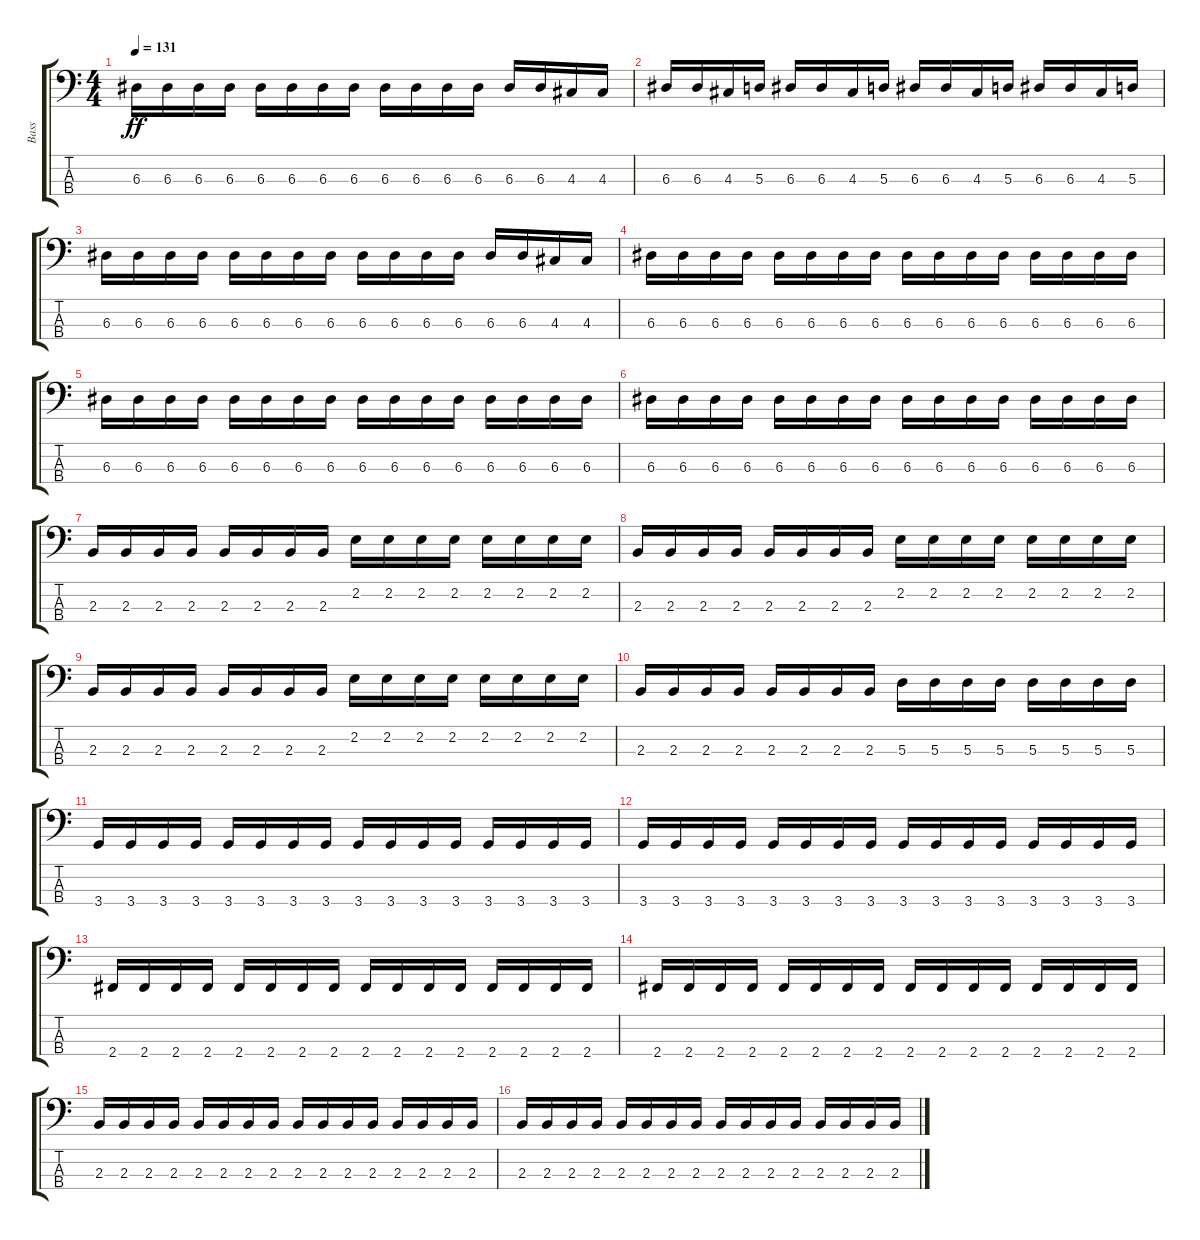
\track ("Bass" "Bass") {instrument electricbassfinger}
\staff {score tabs}
\tuning (G2 D2 A1 E1) {hide}
\ts (4 4)
\tempo 131
\clef f4
\ks c
6.3.16{dy ff} 6.3.16 6.3.16 6.3.16 6.3.16 6.3.16 6.3.16 6.3.16 6.3.16 6.3.16 6.3.16 6.3.16 6.3.16 6.3.16 4.3.16 4.3.16 |
6.3.16 6.3.16 4.3.16 5.3.16 6.3.16 6.3.16 4.3.16 5.3.16 6.3.16 6.3.16 4.3.16 5.3.16 6.3.16 6.3.16 4.3.16 5.3.16 |
6.3.16 6.3.16 6.3.16 6.3.16 6.3.16 6.3.16 6.3.16 6.3.16 6.3.16 6.3.16 6.3.16 6.3.16 6.3.16 6.3.16 4.3.16 4.3.16 |
6.3.16 6.3.16 6.3.16 6.3.16 6.3.16 6.3.16 6.3.16 6.3.16 6.3.16 6.3.16 6.3.16 6.3.16 6.3.16 6.3.16 6.3.16 6.3.16 |
6.3.16 6.3.16 6.3.16 6.3.16 6.3.16 6.3.16 6.3.16 6.3.16 6.3.16 6.3.16 6.3.16 6.3.16 6.3.16 6.3.16 6.3.16 6.3.16 |
6.3.16 6.3.16 6.3.16 6.3.16 6.3.16 6.3.16 6.3.16 6.3.16 6.3.16 6.3.16 6.3.16 6.3.16 6.3.16 6.3.16 6.3.16 6.3.16 |
2.3.16 2.3.16 2.3.16 2.3.16 2.3.16 2.3.16 2.3.16 2.3.16 2.2.16 2.2.16 2.2.16 2.2.16 2.2.16 2.2.16 2.2.16 2.2.16 |
2.3.16 2.3.16 2.3.16 2.3.16 2.3.16 2.3.16 2.3.16 2.3.16 2.2.16 2.2.16 2.2.16 2.2.16 2.2.16 2.2.16 2.2.16 2.2.16 |
2.3.16 2.3.16 2.3.16 2.3.16 2.3.16 2.3.16 2.3.16 2.3.16 2.2.16 2.2.16 2.2.16 2.2.16 2.2.16 2.2.16 2.2.16 2.2.16 |
2.3.16 2.3.16 2.3.16 2.3.16 2.3.16 2.3.16 2.3.16 2.3.16 5.3.16 5.3.16 5.3.16 5.3.16 5.3.16 5.3.16 5.3.16 5.3.16 |
3.4.16 3.4.16 3.4.16 3.4.16 3.4.16 3.4.16 3.4.16 3.4.16 3.4.16 3.4.16 3.4.16 3.4.16 3.4.16 3.4.16 3.4.16 3.4.16 |
3.4.16 3.4.16 3.4.16 3.4.16 3.4.16 3.4.16 3.4.16 3.4.16 3.4.16 3.4.16 3.4.16 3.4.16 3.4.16 3.4.16 3.4.16 3.4.16 |
2.4.16 2.4.16 2.4.16 2.4.16 2.4.16 2.4.16 2.4.16 2.4.16 2.4.16 2.4.16 2.4.16 2.4.16 2.4.16 2.4.16 2.4.16 2.4.16 |
2.4.16 2.4.16 2.4.16 2.4.16 2.4.16 2.4.16 2.4.16 2.4.16 2.4.16 2.4.16 2.4.16 2.4.16 2.4.16 2.4.16 2.4.16 2.4.16 |
2.3.16 2.3.16 2.3.16 2.3.16 2.3.16 2.3.16 2.3.16 2.3.16 2.3.16 2.3.16 2.3.16 2.3.16 2.3.16 2.3.16 2.3.16 2.3.16 |
2.3.16 2.3.16 2.3.16 2.3.16 2.3.16 2.3.16 2.3.16 2.3.16 2.3.16 2.3.16 2.3.16 2.3.16 2.3.16 2.3.16 2.3.16 2.3.16
